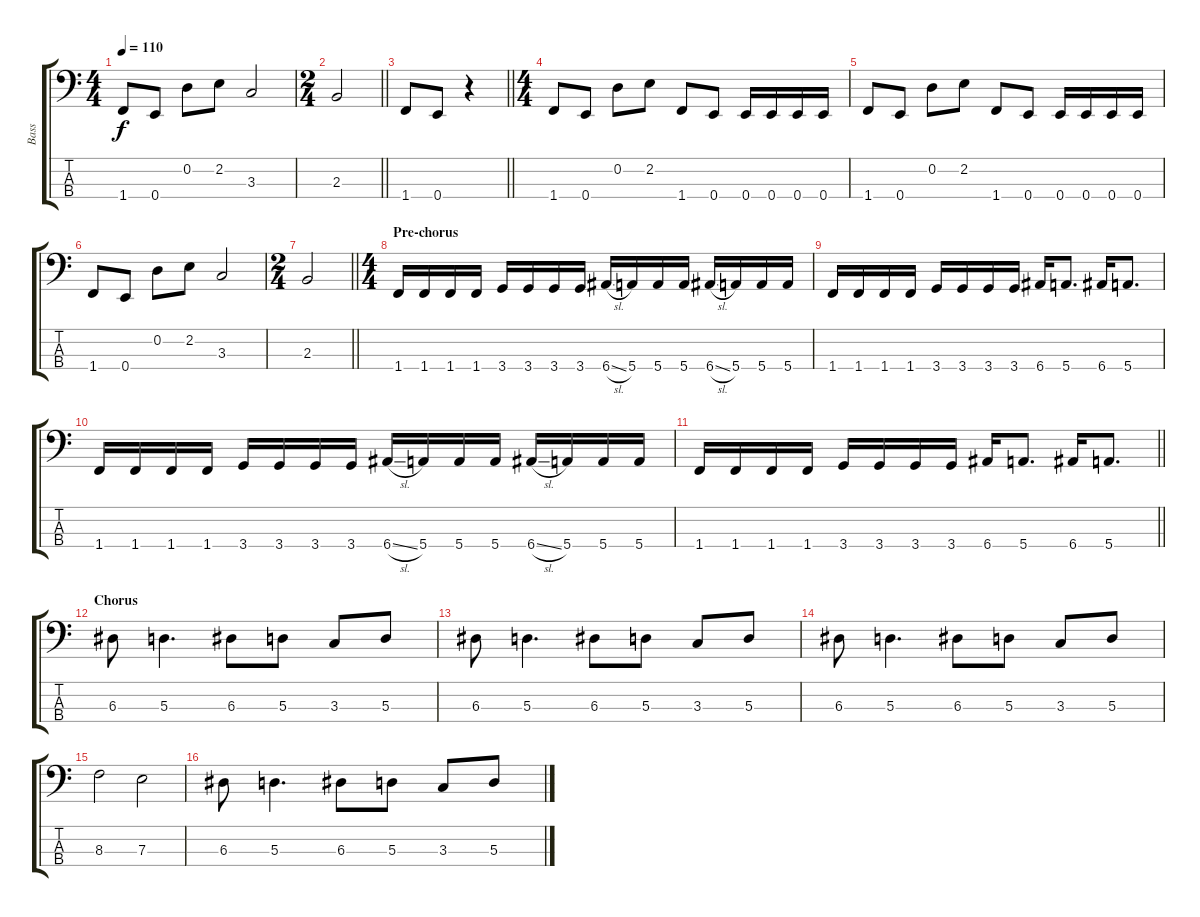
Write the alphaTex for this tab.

\track ("Bass" "Bass") {instrument electricbasspick}
\staff {score tabs}
\tuning (G2 D2 A1 E1) {hide}
\ts (4 4)
\tempo 110
\clef f4
\ks c
1.4.8{dy f} 0.4.8 0.2.8 2.2.8 3.3.2 |
\ts (2 4)
\barLineRight lightlight
2.3.2 |
\barLineRight lightlight
1.4.8 0.4.8 r.4 |
\ts (4 4)
1.4.8 0.4.8 0.2.8 2.2.8 1.4.8 0.4.8 0.4.16 0.4.16 0.4.16 0.4.16 |
1.4.8 0.4.8 0.2.8 2.2.8 1.4.8 0.4.8 0.4.16 0.4.16 0.4.16 0.4.16 |
1.4.8 0.4.8 0.2.8 2.2.8 3.3.2 |
\ts (2 4)
\barLineRight lightlight
2.3.2 |
\ts (4 4)
\section ("" "Pre-chorus")
1.4.16 1.4.16 1.4.16 1.4.16 3.4.16 3.4.16 3.4.16 3.4.16 6.4{sl}.16 5.4.16 5.4.16 5.4.16 6.4{sl}.16 5.4.16 5.4.16 5.4.16 |
1.4.16 1.4.16 1.4.16 1.4.16 3.4.16 3.4.16 3.4.16 3.4.16 6.4.16 5.4.8{d} 6.4.16 5.4.8{d} |
1.4.16 1.4.16 1.4.16 1.4.16 3.4.16 3.4.16 3.4.16 3.4.16 6.4{sl}.16 5.4.16 5.4.16 5.4.16 6.4{sl}.16 5.4.16 5.4.16 5.4.16 |
\barLineRight lightlight
1.4.16 1.4.16 1.4.16 1.4.16 3.4.16 3.4.16 3.4.16 3.4.16 6.4.16 5.4.8{d} 6.4.16 5.4.8{d} |
\section ("" "Chorus")
6.3.8 5.3.4{d} 6.3.8 5.3.8 3.3.8 5.3.8 |
6.3.8 5.3.4{d} 6.3.8 5.3.8 3.3.8 5.3.8 |
6.3.8 5.3.4{d} 6.3.8 5.3.8 3.3.8 5.3.8 |
8.3.2 7.3.2 |
6.3.8 5.3.4{d} 6.3.8 5.3.8 3.3.8 5.3.8
